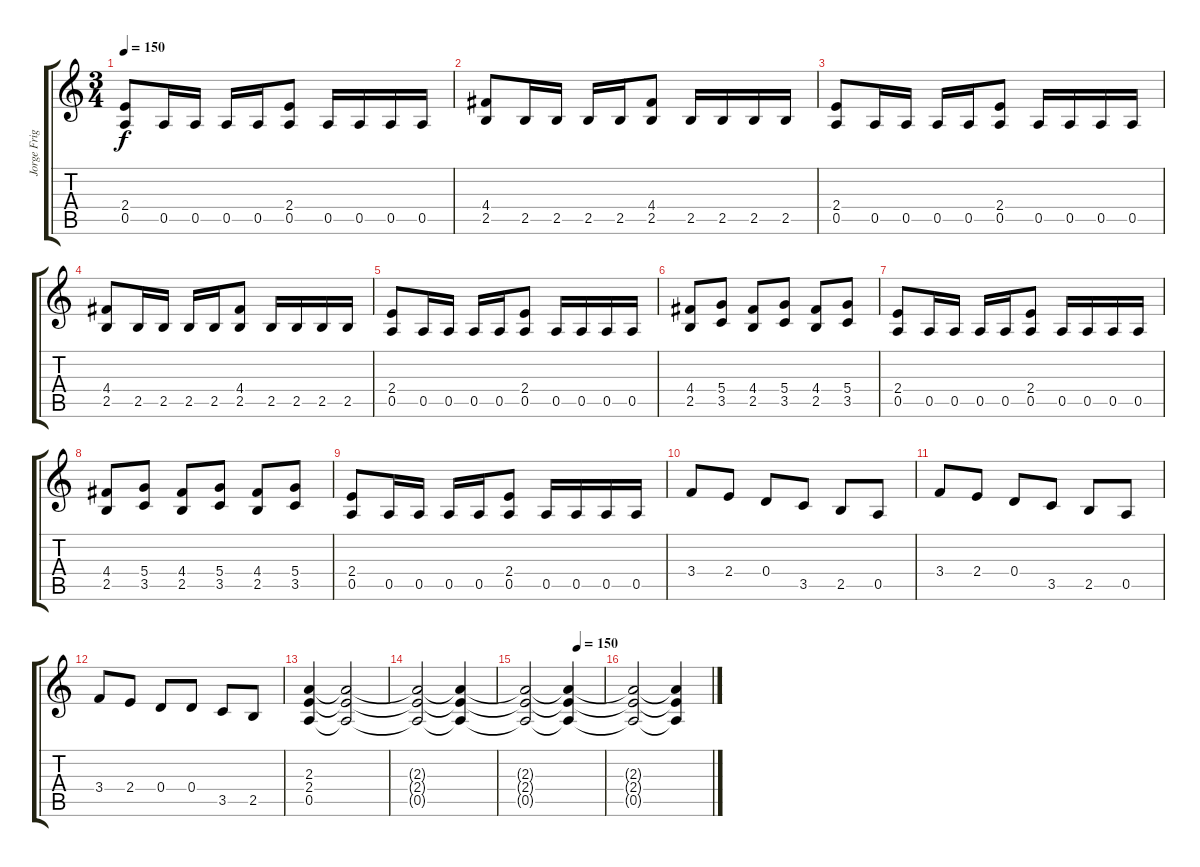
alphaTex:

\track ("Jorge Frigerio Base L" "Jorge Frig") {instrument distortionguitar}
\staff {score tabs}
\tuning (E4 B3 G3 D3 A2 E2) {hide}
\ts (3 4)
\tempo 150
\clef g2
\ks c
(2.4 0.5).8{dy f} 0.5.16 0.5.16 0.5.16 0.5.16 (2.4 0.5).8 0.5.16 0.5.16 0.5.16 0.5.16 |
(4.4 2.5).8 2.5.16 2.5.16 2.5.16 2.5.16 (4.4 2.5).8 2.5.16 2.5.16 2.5.16 2.5.16 |
(2.4 0.5).8 0.5.16 0.5.16 0.5.16 0.5.16 (2.4 0.5).8 0.5.16 0.5.16 0.5.16 0.5.16 |
(4.4 2.5).8 2.5.16 2.5.16 2.5.16 2.5.16 (4.4 2.5).8 2.5.16 2.5.16 2.5.16 2.5.16 |
(2.4 0.5).8 0.5.16 0.5.16 0.5.16 0.5.16 (2.4 0.5).8 0.5.16 0.5.16 0.5.16 0.5.16 |
(4.4 2.5).8 (5.4 3.5).8 (4.4 2.5).8 (5.4 3.5).8 (4.4 2.5).8 (5.4 3.5).8 |
(2.4 0.5).8 0.5.16 0.5.16 0.5.16 0.5.16 (2.4 0.5).8 0.5.16 0.5.16 0.5.16 0.5.16 |
(4.4 2.5).8 (5.4 3.5).8 (4.4 2.5).8 (5.4 3.5).8 (4.4 2.5).8 (5.4 3.5).8 |
(2.4 0.5).8 0.5.16 0.5.16 0.5.16 0.5.16 (2.4 0.5).8 0.5.16 0.5.16 0.5.16 0.5.16 |
3.4.8 2.4.8 0.4.8 3.5.8 2.5.8 0.5.8 |
3.4.8 2.4.8 0.4.8 3.5.8 2.5.8 0.5.8 |
3.4.8 2.4.8 0.4.8 0.4.8 3.5.8 2.5.8 |
(2.3 2.4 0.5).4 (2.3{t} 2.4{t} 0.5{t}).2 |
(2.3{t} 2.4{t} 0.5{t}).2 (2.3{t} 2.4{t} 0.5{t}).4 |
\tempo (150 0.6666666666666666)
(2.3{t} 2.4{t} 0.5{t}).2 (2.3{t} 2.4{t} 0.5{t}).4 |
(2.3{t} 2.4{t} 0.5{t}).2 (2.3{t} 2.4{t} 0.5{t}).4
